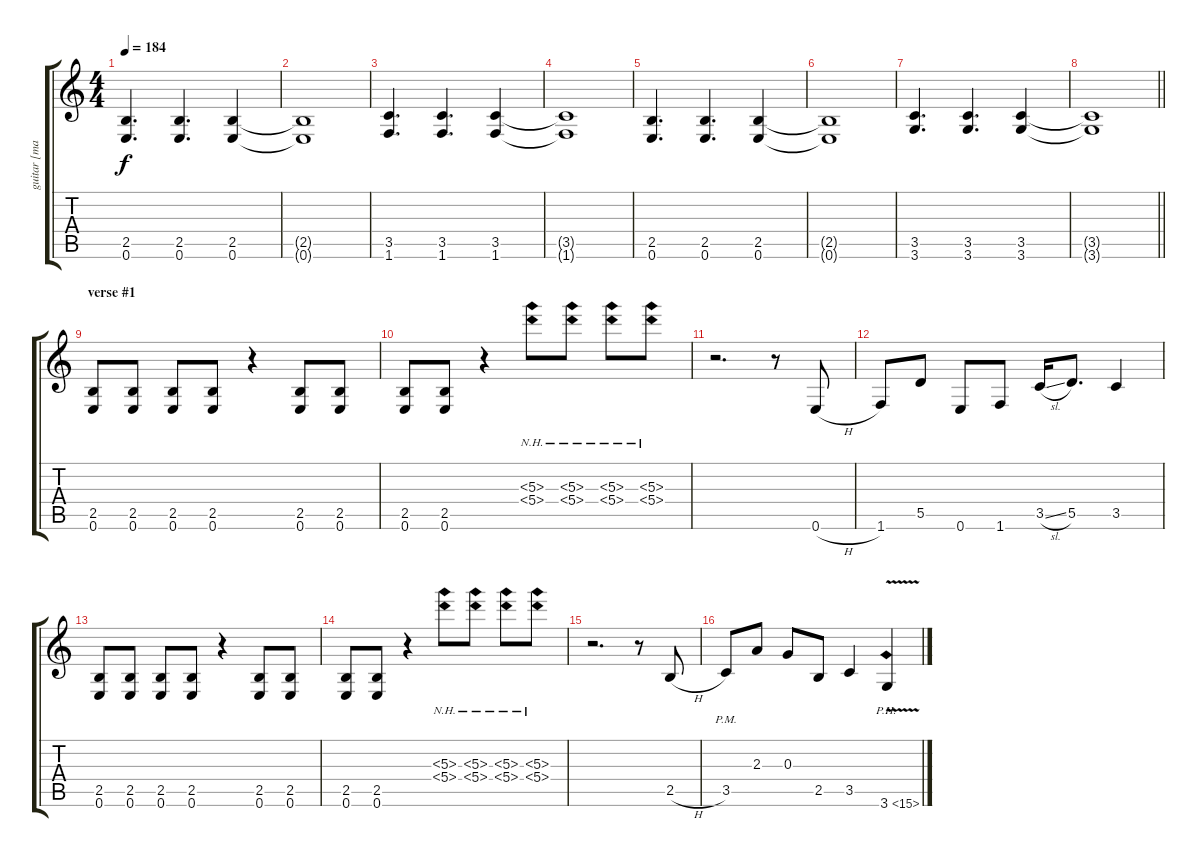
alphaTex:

\track ("guitar [maneki]" "guitar [ma") {instrument distortionguitar}
\staff {score tabs}
\tuning (E4 B3 G3 D3 A2 E2) {hide}
\ts (4 4)
\tempo 184
\clef g2
\ks c
(2.5 0.6).4{d dy f} (2.5 0.6).4{d} (2.5 0.6).4 |
(2.5{t} 0.6{t}).1 |
(3.5 1.6).4{d} (3.5 1.6).4{d} (3.5 1.6).4 |
(3.5{t} 1.6{t}).1 |
(2.5 0.6).4{d} (2.5 0.6).4{d} (2.5 0.6).4 |
(2.5{t} 0.6{t}).1 |
(3.5 3.6).4{d} (3.5 3.6).4{d} (3.5 3.6).4 |
\barLineRight lightlight
(3.5{t} 3.6{t}).1 |
\section ("" "verse #1")
(2.5 0.6).8 (2.5 0.6).8 (2.5 0.6).8 (2.5 0.6).8 r.4 (2.5 0.6).8 (2.5 0.6).8 |
(2.5 0.6).8 (2.5 0.6).8 r.4 (5.3{nh} 5.4{nh}).8 (5.3{nh} 5.4{nh}).8 (5.3{nh} 5.4{nh}).8 (5.3{nh} 5.4{nh}).8 |
r.2{d} r.8 0.6{h}.8 |
1.6.8 5.5.8 0.6.8 1.6.8 3.5{sl}.16 5.5.8{d} 3.5.4 |
(2.5 0.6).8 (2.5 0.6).8 (2.5 0.6).8 (2.5 0.6).8 r.4 (2.5 0.6).8 (2.5 0.6).8 |
(2.5 0.6).8 (2.5 0.6).8 r.4 (5.3{nh} 5.4{nh}).8 (5.3{nh} 5.4{nh}).8 (5.3{nh} 5.4{nh}).8 (5.3{nh} 5.4{nh}).8 |
r.2{d} r.8 2.5{h}.8 |
3.5{pm}.8 2.3.8 0.3.8 2.5.8 3.5.4 3.6{ph 12 v}.4
